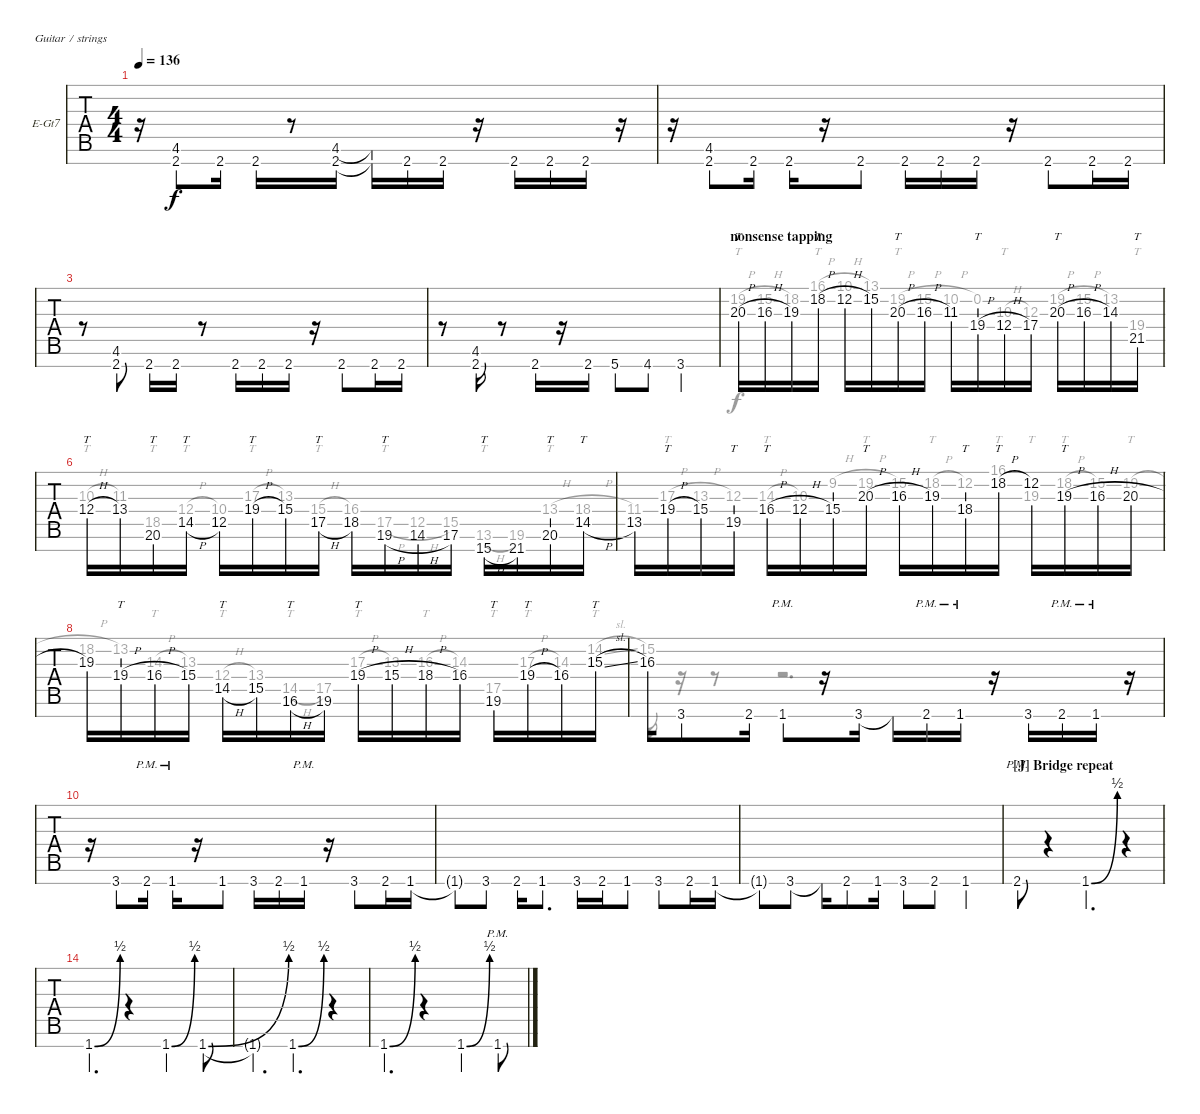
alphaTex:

\defaultSystemsLayout 4
\bracketExtendMode groupsimilarinstruments
\firstSystemTrackNameOrientation horizontal
\otherSystemsTrackNameOrientation horizontal
\defaultBarNumberDisplay FirstOfSystem
\track ("Rhythm Right" "E-Gt7") {multiBarRest instrument distortionguitar}
\staff {tabs}
\tuning (E4 B3 G3 D3 A2 E2 B1)
\voice
\ts (4 4)
\tempo 136
\clef g2
\scale
0.449876
\ks c
r.16{dy f} (2.7 4.6).8 2.7.16 2.7.16 r.8 (2.7 4.6).16 (2.7{t} 4.6{t}).16 2.7.16 2.7.16 r.16 2.7.16 2.7.16 2.7.16 r.16 |
r.16 (2.7 4.6).8 2.7.16 2.7.16 r.16 2.7.8 2.7.16 2.7.16 2.7.16 r.16 2.7.8 2.7.16 2.7.16 |
r.8 (2.7 4.6).8 2.7.16 2.7.16 r.8 2.7.16 2.7.16 2.7.16 r.16 2.7.8 2.7.16 2.7.16 |
r.8 (2.7 4.6).16 r.8 2.7.16 r.16 2.7.16 5.7.8 4.7.8 3.7.4 |
\section ("" "nonsense tapping")
20.3{h}.16{tt} 16.3{h}.16 19.3.16 18.2{h}.16{tt} 12.2{h}.16 15.2.16 20.3{h}.16{tt} 16.3{h}.16 11.3.16 19.4{h}.16{tt} 12.4{h}.16 17.4.16 20.3{h}.16{tt} 16.3{h}.16 14.3.16 21.5.16{tt} |
12.4{h}.16{tt} 13.4.16 20.6.16{tt} 14.5{h}.16{tt} 12.5.16 19.4{h}.16{tt} 15.4.16 17.5{h}.16{tt} 18.5.16 19.6{h}.16{tt} 14.6{h}.16 17.6.16 15.7{h}.16{tt} 21.7.16 20.6.16{tt} 14.5{h}.16{tt} |
13.5.16 19.4{h}.16{tt} 15.4.16 19.5.16{tt} 16.4{h}.16{tt} 12.4{h}.16 15.4.16 20.3{h}.16{tt} 16.3{h}.16 19.3.16 18.4.16{tt} 18.2{h}.16{tt} 12.2.16 19.3{h}.16{tt} 16.3{h}.16 20.3{h}.16 |
19.3.16 19.4{h}.16{tt} 16.4{h}.16 15.4.16 14.5{h}.16{tt} 15.5.16 16.6{h}.16{tt} 19.6.16 19.4{h}.16{tt} 15.4{h}.16 18.4{h}.16 16.4.16 19.6.16{tt} 19.4{h}.16{tt} 16.4.16 15.3{sl}.16{tt} |
16.3.16 3.7.8 2.7.16 1.7{pm}.8 r.16 3.7.16 3.7{t}.16 2.7{pm}.16 1.7{pm}.16 r.16 3.7.16 2.7{pm}.16 1.7{pm}.16 r.16 |
r.16 3.7.8 2.7{pm}.16 1.7{pm}.16 r.16 1.7.8 3.7.16 2.7.16 1.7{pm}.16 r.16 3.7.8 2.7.16 1.7.16 |
1.7{t}.8 3.7.8 2.7.16 1.7.8{d} 3.7.16 2.7.16 1.7.8 3.7.8 2.7.16 1.7.16 |
1.7{t}.8 3.7.8 3.7{t}.16 2.7.8 1.7.16 3.7.8 2.7.8 1.7.4 |
\section ("J" "Bridge repeat")
2.7{ac pm}.8 r.4 1.7{be (bend 29.4 0 45.6 2)}.4{d} r.4 |
1.7{be (bend 29.4 0 45.6 2)}.4{d} r.4 1.7{be (bend 39.6 0 49.8 2)}.4 1.7{be (bend 29.4 0 45.6 2)}.8 |
1.7{t}.4{d} 1.7{be (bend 29.4 0 45.6 2)}.4{d} r.4 |
1.7{be (bend 29.4 0 45.6 2)}.4{d} r.4 1.7{be (bend 29.4 0 45.6 2)}.4 1.7{pm}.8
\voice
\clef g2
\ottava regular
\simile none
\scale
0.449876
\ks c
|
|
|
|
19.2{h}.16{tt} 15.2{h}.16 18.2.16 16.1{h}.16{tt} 10.1{h}.16 13.1.16 19.2{h}.16{tt} 15.2{h}.16 10.2{h}.16 0.2.16 10.3{h}.16{tt} 12.3.16 19.2{h}.16 15.2{h}.16 13.2.16 19.4.16{tt} |
10.3{h}.16{tt} 11.3.16 18.5.16{tt} 12.4{h}.16{tt} 10.4.16 17.3{h}.16{tt} 13.3.16 15.4{h}.16{tt} 16.4.16 17.5{h}.16{tt} 12.5{h}.16 15.5.16 13.6{h}.16{tt} 19.6.16 13.4{h}.16{tt} 18.4{h}.16 |
11.4.16 17.3{h}.16{tt} 13.3{h}.16 12.3.16 14.3{h}.16{tt} 10.3.16 9.2{h}.16 19.2{h}.16{tt} 15.2.16 18.2{h}.16{tt} 12.2.16 16.1.16{tt} 19.3.16{tt} 18.2{h}.16{tt} 15.2.16 19.2{h}.16{tt} |
18.2{h}.16 13.2.16 14.3{h}.16{tt} 13.3.16 12.4{h}.16{tt} 13.4.16 14.5{h}.16{tt} 17.5.16 17.3{h}.16{tt} 13.3.16 16.3{h}.16{tt} 14.3.16 17.5.16{tt} 17.3{h}.16{tt} 14.3.16 14.2{sl}.16{tt} |
15.2.16 r.16 r.8 r.2{d} |
|
|
|
|
|
|
